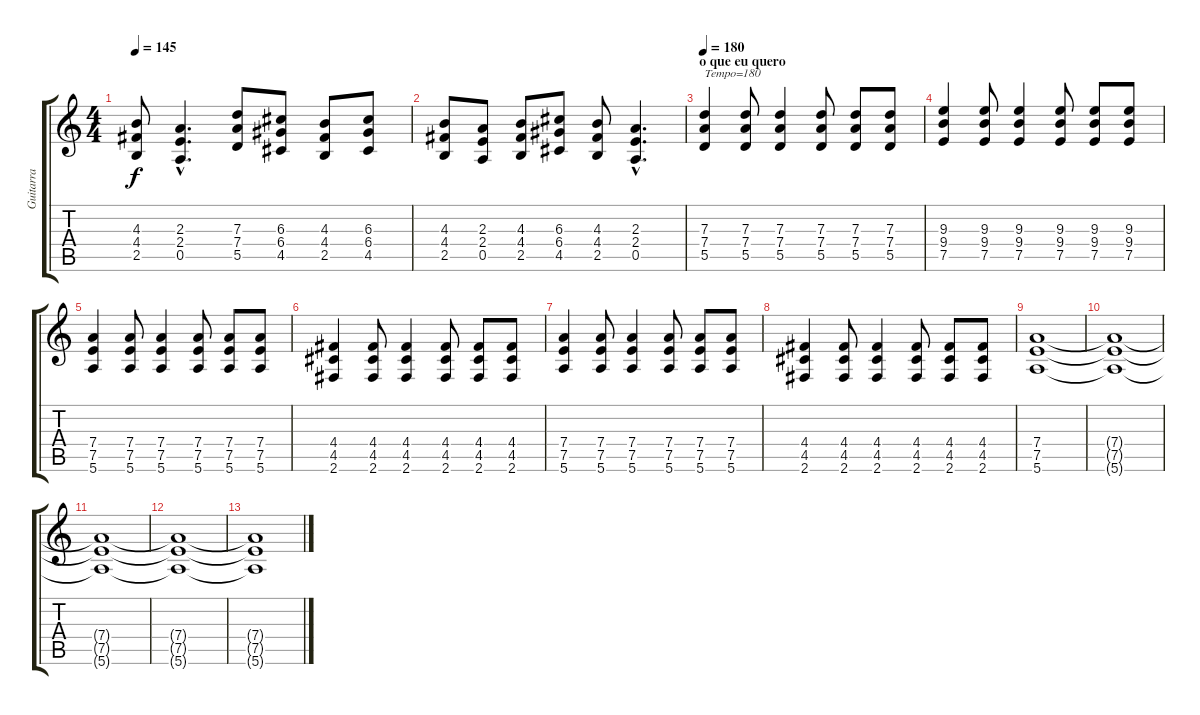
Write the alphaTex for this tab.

\track ("Guitarra" "Guitarra") {instrument distortionguitar}
\staff {score tabs}
\tuning (E4 B3 G3 D3 A2 E2) {hide}
\ts (4 4)
\tempo 145
\clef g2
\ks c
(4.3 4.4 2.5).8{dy f} (2.3{hac} 2.4{hac} 0.5{hac}).4{d} (7.3 7.4 5.5).8 (6.3 6.4 4.5).8 (4.3 4.4 2.5).8 (6.3 6.4 4.5).8 |
(4.3 4.4 2.5).8 (2.3 2.4 0.5).8 (4.3 4.4 2.5).8 (6.3 6.4 4.5).8 (4.3 4.4 2.5).8 (2.3{hac} 2.4{hac} 0.5{hac}).4{d} |
\section ("" "o que eu quero")
\tempo 180
(7.3 7.4 5.5).4{txt "Tempo=180"} (7.3 7.4 5.5).8 (7.3 7.4 5.5).4 (7.3 7.4 5.5).8 (7.3 7.4 5.5).8 (7.3 7.4 5.5).8 |
(9.3 9.4 7.5).4 (9.3 9.4 7.5).8 (9.3 9.4 7.5).4 (9.3 9.4 7.5).8 (9.3 9.4 7.5).8 (9.3 9.4 7.5).8 |
(7.4 7.5 5.6).4 (7.4 7.5 5.6).8 (7.4 7.5 5.6).4 (7.4 7.5 5.6).8 (7.4 7.5 5.6).8 (7.4 7.5 5.6).8 |
(4.4 4.5 2.6).4 (4.4 4.5 2.6).8 (4.4 4.5 2.6).4 (4.4 4.5 2.6).8 (4.4 4.5 2.6).8 (4.4 4.5 2.6).8 |
(7.4 7.5 5.6).4 (7.4 7.5 5.6).8 (7.4 7.5 5.6).4 (7.4 7.5 5.6).8 (7.4 7.5 5.6).8 (7.4 7.5 5.6).8 |
(4.4 4.5 2.6).4 (4.4 4.5 2.6).8 (4.4 4.5 2.6).4 (4.4 4.5 2.6).8 (4.4 4.5 2.6).8 (4.4 4.5 2.6).8 |
(7.4 7.5 5.6).1 |
(7.4{t} 7.5{t} 5.6{t}).1{volume 9} |
(7.4{t} 7.5{t} 5.6{t}).1{volume 7} |
(7.4{t} 7.5{t} 5.6{t}).1{volume 5} |
(7.4{t} 7.5{t} 5.6{t}).1{volume 2}
